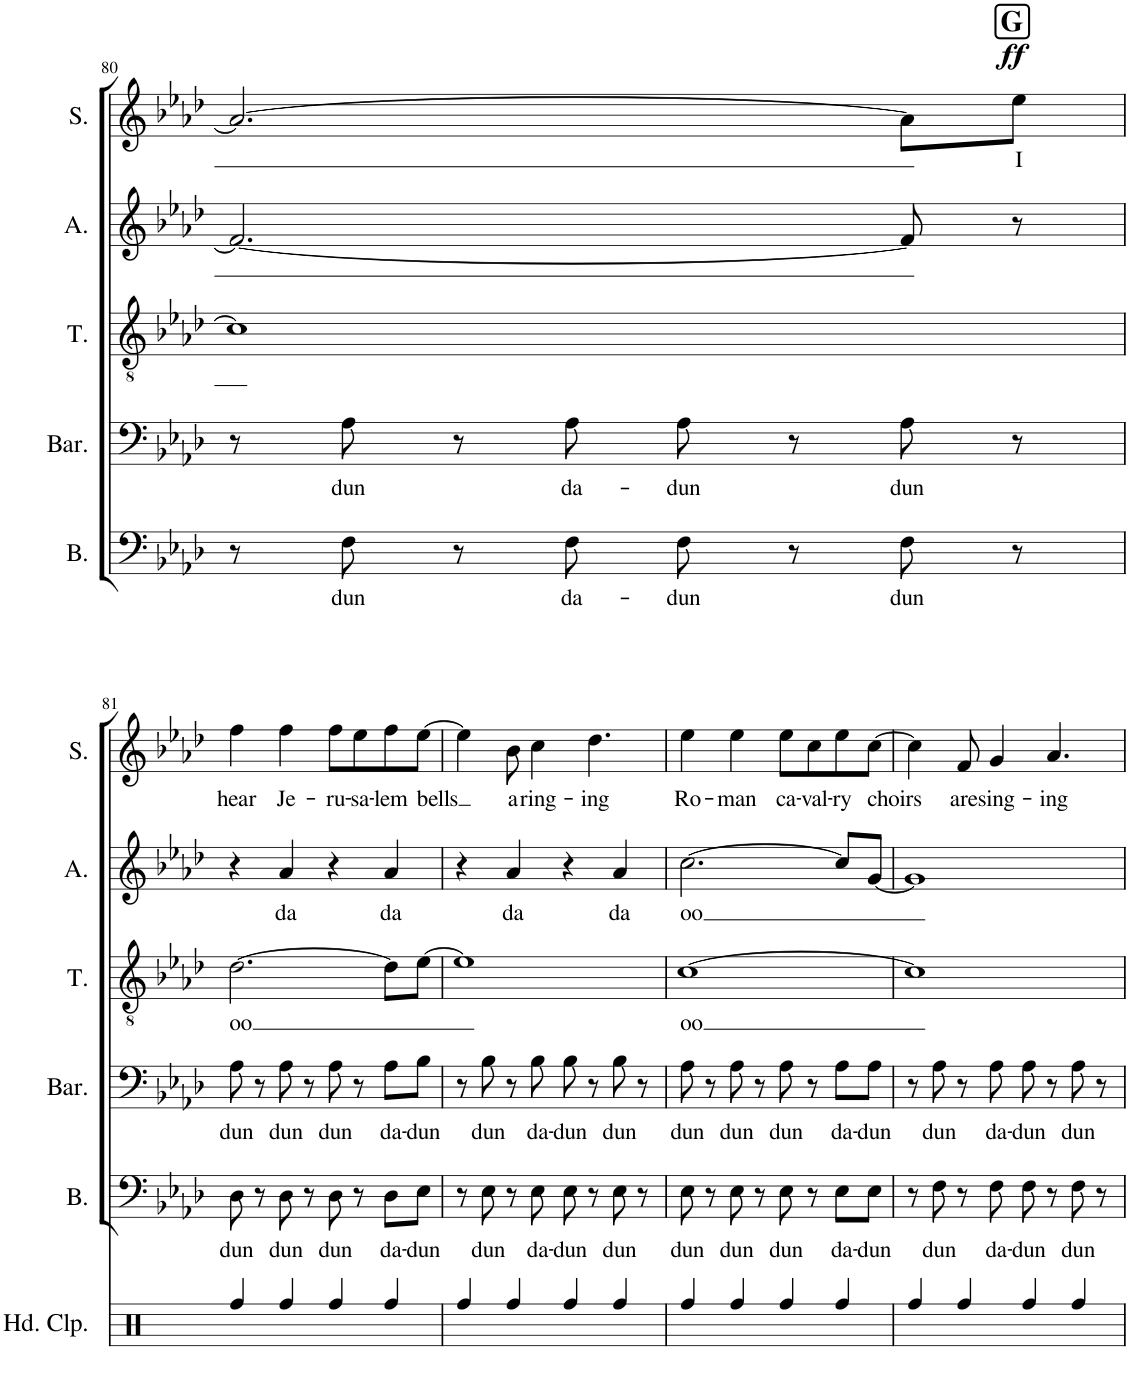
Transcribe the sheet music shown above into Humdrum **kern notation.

**kern	**text	**kern	**text	**kern	**text	**kern	**text	**kern	**text	**dynam
*part5	*part5	*part4	*part4	*part3	*part3	*part2	*part2	*part1	*part1	*part1
*staff5	*staff5	*staff4	*staff4	*staff3	*staff3	*staff2	*staff2	*staff1	*staff1	*staff1
*I"Bass	*	*I"Baritone	*	*I"Tenor	*	*I"Alto	*	*I"Soprano	*	*
*I'B.	*	*I'Bar.	*	*I'T.	*	*I'A.	*	*I'S.	*	*
!!LO:PB:g=z
*clefF4	*	*clefF4	*	*clefGv2	*	*clefG2	*	*clefG2	*	*
*k[b-e-a-d-]	*	*k[b-e-a-d-]	*	*k[b-e-a-d-]	*	*k[b-e-a-d-]	*	*k[b-e-a-d-]	*	*
*M4/4	*	*M4/4	*	*M4/4	*	*M4/4	*	*M4/4	*	*
!!LO:REH:place=s1:a:B:cj:fs=14:t=G:qo=3.5
=80	=80	=80	=80	=80	=80	=80	=80	=80	=80	=80
8r	.	8r	.	1c]	.	2.f/_	.	2.a-/_	.	.
!	!LO:LY:b	!	!LO:LY:b	!	!	!	!	!	!	!
8F\	dun	8A-\	dun	.	.	.	.	.	.	.
8r	.	8r	.	.	.	.	.	.	.	.
!	!LO:LY:b	!	!LO:LY:b	!	!	!	!	!	!	!
8F\	da-	8A-\	da-	.	.	.	.	.	.	.
!	!LO:LY:b	!	!LO:LY:b	!	!	!	!	!	!	!
8F\	-dun	8A-\	-dun	.	.	.	.	.	.	.
8r	.	8r	.	.	.	.	.	.	.	.
!	!LO:LY:b	!	!LO:LY:b	!	!	!	!	!	!	!
8F\	dun	8A-\	dun	.	.	8f/]	.	8a-\L]	.	.
!	!	!	!	!	!	!	!	!	!LO:LY:b	!LO:DY:a
8r	.	8r	.	.	.	8r	.	8ee-\J	I	ff
!!LO:LB:g=z
=81	=81	=81	=81	=81	=81	=81	=81	=81	=81	=81
!	!LO:LY:b	!	!LO:LY:b	!	!LO:LY:b	!	!	!	!LO:LY:b	!
8D-\	dun	8A-\	dun	[2.d-\	oo	4r	.	4ff\	hear	.
8r	.	8r	.	.	.	.	.	.	.	.
!	!LO:LY:b	!	!LO:LY:b	!	!	!	!LO:LY:b	!	!LO:LY:b	!
8D-\	dun	8A-\	dun	.	.	4a-/	da	4ff\	Je-	.
8r	.	8r	.	.	.	.	.	.	.	.
!	!LO:LY:b	!	!LO:LY:b	!	!	!	!	!	!LO:LY:b	!
8D-\	dun	8A-\	dun	.	.	4r	.	8ff\L	-ru-	.
!	!	!	!	!	!	!	!	!	!LO:LY:b	!
8r	.	8r	.	.	.	.	.	8ee-\	-sa-	.
!	!LO:LY:b	!	!LO:LY:b	!	!	!	!LO:LY:b	!	!LO:LY:b	!
8D-\L	da-	8A-\L	da-	8d-\L]	.	4a-/	da	8ff\	-lem	.
!	!LO:LY:b	!	!LO:LY:b	!	!	!	!	!	!LO:LY:b	!
8E-\J	-dun	8B-\J	-dun	[8e-\J	.	.	.	[8ee-\J	bells	.
=82	=82	=82	=82	=82	=82	=82	=82	=82	=82	=82
8r	.	8r	.	1e-]	.	4r	.	4ee-\]	.	.
!	!LO:LY:b	!	!LO:LY:b	!	!	!	!	!	!	!
8E-\	dun	8B-\	dun	.	.	.	.	.	.	.
!	!	!	!	!	!	!	!LO:LY:b	!	!LO:LY:b	!
8r	.	8r	.	.	.	4a-/	da	8b-\	a	.
!	!LO:LY:b	!	!LO:LY:b	!	!	!	!	!	!LO:LY:b	!
8E-\	da-	8B-\	da-	.	.	.	.	4cc\	ring-	.
!	!LO:LY:b	!	!LO:LY:b	!	!	!	!	!	!	!
8E-\	-dun	8B-\	-dun	.	.	4r	.	.	.	.
!	!	!	!	!	!	!	!	!	!LO:LY:b	!
8r	.	8r	.	.	.	.	.	4.dd-\	-ing	.
!	!LO:LY:b	!	!LO:LY:b	!	!	!	!LO:LY:b	!	!	!
8E-\	dun	8B-\	dun	.	.	4a-/	da	.	.	.
8r	.	8r	.	.	.	.	.	.	.	.
=83	=83	=83	=83	=83	=83	=83	=83	=83	=83	=83
!	!LO:LY:b	!	!LO:LY:b	!	!LO:LY:b	!	!LO:LY:b	!	!LO:LY:b	!
8E-\	dun	8A-\	dun	[1c	oo	[2.cc\	oo	4ee-\	Ro-	.
8r	.	8r	.	.	.	.	.	.	.	.
!	!LO:LY:b	!	!LO:LY:b	!	!	!	!	!	!LO:LY:b	!
8E-\	dun	8A-\	dun	.	.	.	.	4ee-\	-man	.
8r	.	8r	.	.	.	.	.	.	.	.
!	!LO:LY:b	!	!LO:LY:b	!	!	!	!	!	!LO:LY:b	!
8E-\	dun	8A-\	dun	.	.	.	.	8ee-\L	ca-	.
!	!	!	!	!	!	!	!	!	!LO:LY:b	!
8r	.	8r	.	.	.	.	.	8cc\	-val-	.
!	!LO:LY:b	!	!LO:LY:b	!	!	!	!	!	!LO:LY:b	!
8E-\L	da-	8A-\L	da-	.	.	8cc/L]	.	8ee-\	-ry	.
!	!LO:LY:b	!	!LO:LY:b	!	!	!	!	!	!LO:LY:b	!
8E-\J	-dun	8A-\J	-dun	.	.	[8g/J	.	[8cc\J	choirs	.
=84	=84	=84	=84	=84	=84	=84	=84	=84	=84	=84
8r	.	8r	.	1c]	.	1g]	.	4cc\]	.	.
!	!LO:LY:b	!	!LO:LY:b	!	!	!	!	!	!	!
8F\	dun	8A-\	dun	.	.	.	.	.	.	.
!	!	!	!	!	!	!	!	!	!LO:LY:b	!
8r	.	8r	.	.	.	.	.	8f/	are	.
!	!LO:LY:b	!	!LO:LY:b	!	!	!	!	!	!LO:LY:b	!
8F\	da-	8A-\	da-	.	.	.	.	4g/	sing-	.
!	!LO:LY:b	!	!LO:LY:b	!	!	!	!	!	!	!
8F\	-dun	8A-\	-dun	.	.	.	.	.	.	.
!	!	!	!	!	!	!	!	!	!LO:LY:b	!
8r	.	8r	.	.	.	.	.	4.a-/	-ing	.
!	!LO:LY:b	!	!LO:LY:b	!	!	!	!	!	!	!
8F\	dun	8A-\	dun	.	.	.	.	.	.	.
8r	.	8r	.	.	.	.	.	.	.	.
=	=	=	=	=	=	=	=	=	=	=
*-	*-	*-	*-	*-	*-	*-	*-	*-	*-	*-
